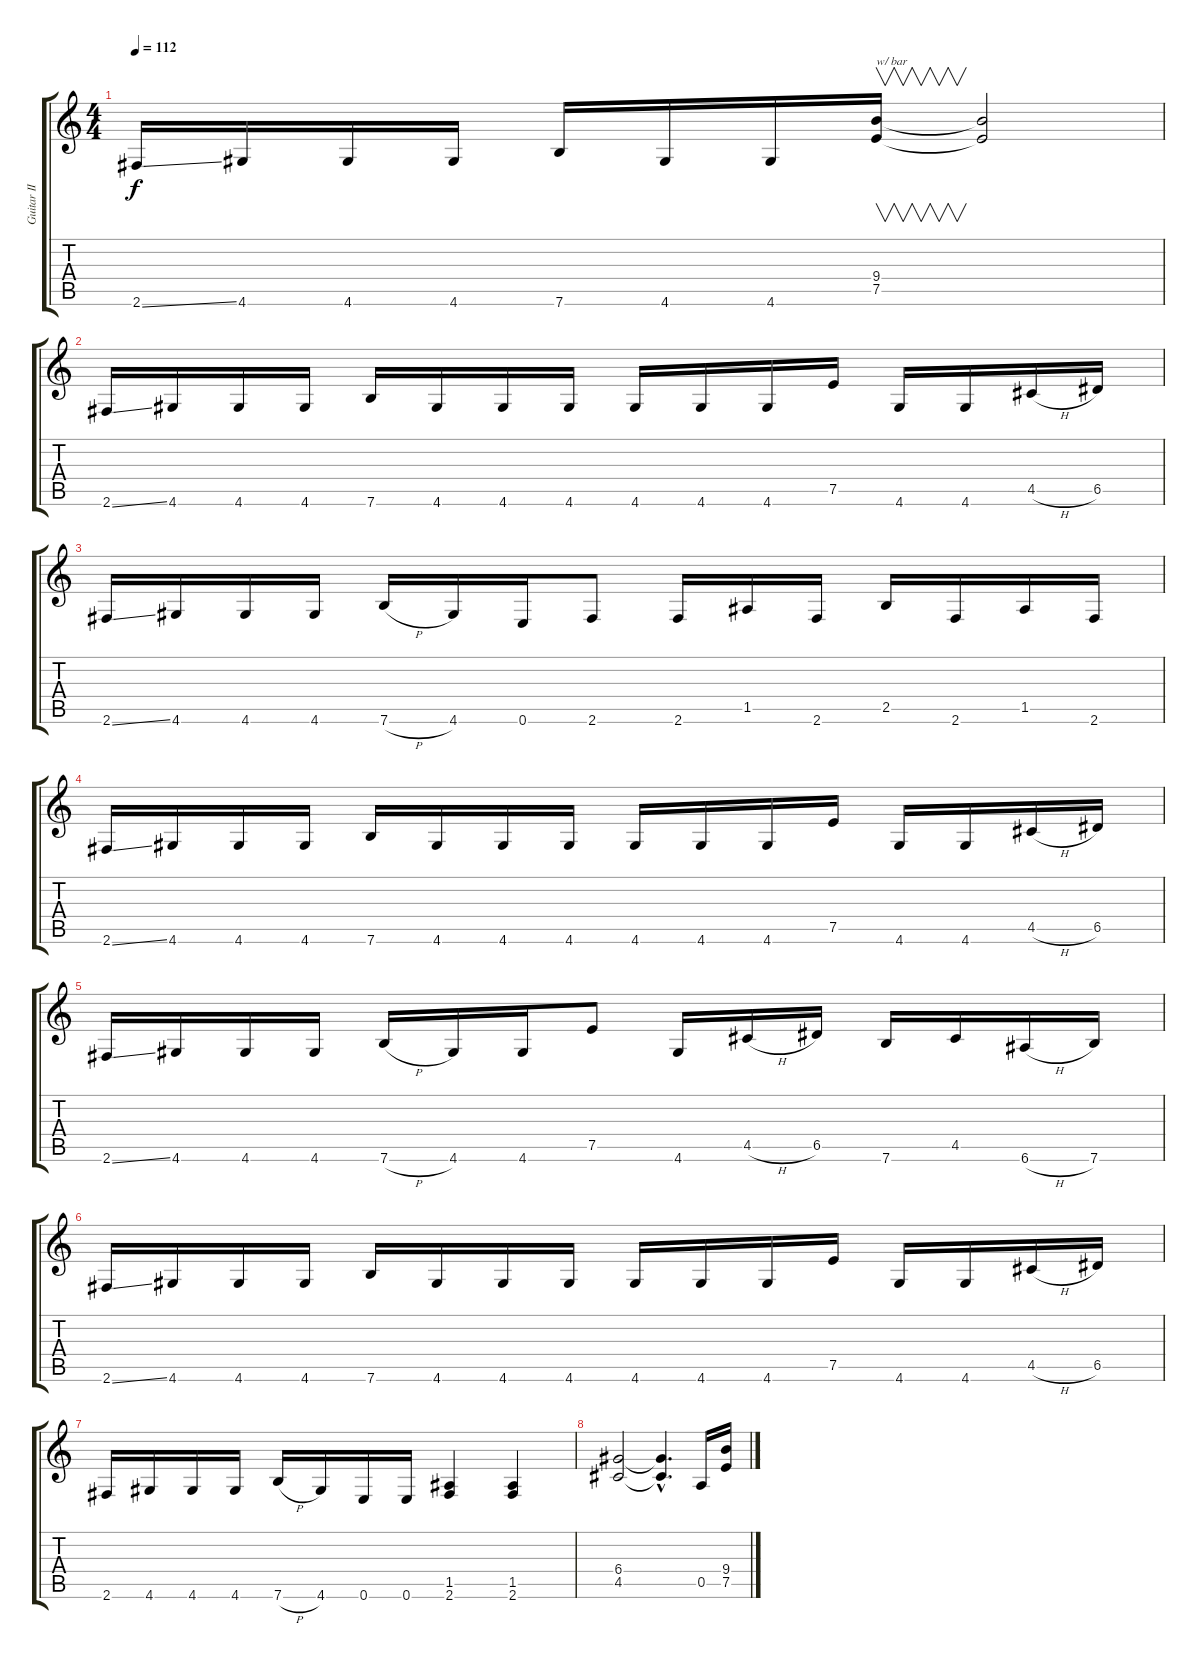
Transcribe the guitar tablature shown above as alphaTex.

\track ("Guitar II" "Guitar II") {instrument distortionguitar}
\staff {score tabs}
\tuning (E4 B3 G3 D3 A2 E2) {hide}
\ts (4 4)
\tempo 112
\clef g2
\ks c
2.6{ss}.16{dy f} 4.6.16 4.6.16 4.6.16 7.6.16 4.6.16 4.6.16 (9.4 7.5).16{v txt "w/ bar"} (9.4{t} 7.5{t}).2 |
2.6{ss}.16 4.6.16 4.6.16 4.6.16 7.6.16 4.6.16 4.6.16 4.6.16 4.6.16 4.6.16 4.6.16 7.5.16 4.6.16 4.6.16 4.5{h}.16 6.5.16 |
2.6{ss}.16 4.6.16 4.6.16 4.6.16 7.6{h}.16 4.6.16 0.6.16 2.6.8 2.6.16 1.5.16 2.6.16 2.5.16 2.6.16 1.5.16 2.6.16 |
2.6{ss}.16 4.6.16 4.6.16 4.6.16 7.6.16 4.6.16 4.6.16 4.6.16 4.6.16 4.6.16 4.6.16 7.5.16 4.6.16 4.6.16 4.5{h}.16 6.5.16 |
2.6{ss}.16 4.6.16 4.6.16 4.6.16 7.6{h}.16 4.6.16 4.6.16 7.5.8 4.6.16 4.5{h}.16 6.5.16 7.6.16 4.5.16 6.6{h}.16 7.6.16 |
2.6{ss}.16 4.6.16 4.6.16 4.6.16 7.6.16 4.6.16 4.6.16 4.6.16 4.6.16 4.6.16 4.6.16 7.5.16 4.6.16 4.6.16 4.5{h}.16 6.5.16 |
2.6.16 4.6.16 4.6.16 4.6.16 7.6{h}.16 4.6.16 0.6.16 0.6.16 (1.5 2.6).4 (1.5 2.6).4 |
(6.4 4.5).2 (6.4{hac t} 4.5{hac t}).4{d} 0.5.16 (9.4 7.5).16
